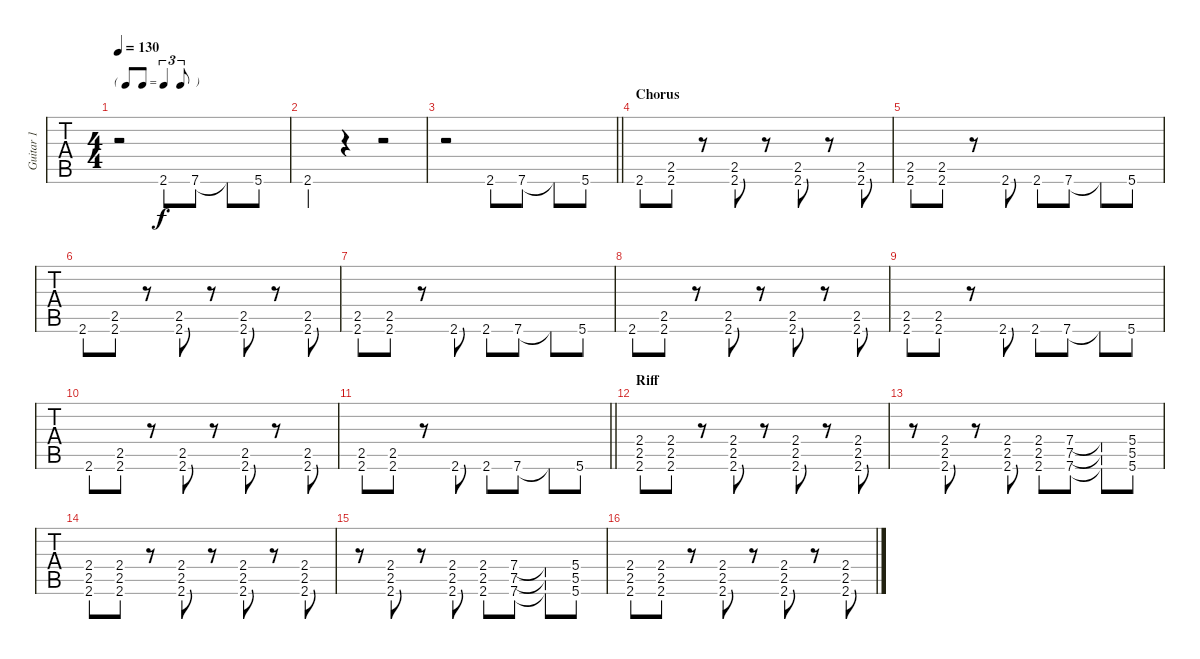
\track ("Guitar 1" "Guitar 1") {instrument electricguitarmuted}
\staff {tabs}
\tuning (E4 B3 G3 D3 A2 D2) {hide}
\ts (4 4)
\tf triplet8th
\tempo 130
\clef g2
\ks c
r.2{dy f} 2.6.8 7.6.8 7.6{t}.8 5.6.8 |
2.6.4 r.4 r.2 |
\barLineRight lightlight
r.2 2.6.8 7.6.8 7.6{t}.8 5.6.8 |
\section ("" "Chorus")
2.6.8 (2.5 2.6).8 r.8 (2.5 2.6).8 r.8 (2.5 2.6).8 r.8 (2.5 2.6).8 |
(2.5 2.6).8 (2.5 2.6).8 r.8 2.6.8 2.6.8 7.6.8 7.6{t}.8 5.6.8 |
2.6.8 (2.5 2.6).8 r.8 (2.5 2.6).8 r.8 (2.5 2.6).8 r.8 (2.5 2.6).8 |
(2.5 2.6).8 (2.5 2.6).8 r.8 2.6.8 2.6.8 7.6.8 7.6{t}.8 5.6.8 |
2.6.8 (2.5 2.6).8 r.8 (2.5 2.6).8 r.8 (2.5 2.6).8 r.8 (2.5 2.6).8 |
(2.5 2.6).8 (2.5 2.6).8 r.8 2.6.8 2.6.8 7.6.8 7.6{t}.8 5.6.8 |
2.6.8 (2.5 2.6).8 r.8 (2.5 2.6).8 r.8 (2.5 2.6).8 r.8 (2.5 2.6).8 |
\barLineRight lightlight
(2.5 2.6).8 (2.5 2.6).8 r.8 2.6.8 2.6.8 7.6.8 7.6{t}.8 5.6.8 |
\section ("" "Riff")
(2.4 2.5 2.6).8{instrument overdrivenguitar} (2.4 2.5 2.6).8 r.8 (2.4 2.5 2.6).8 r.8 (2.4 2.5 2.6).8 r.8 (2.4 2.5 2.6).8 |
r.8 (2.4 2.5 2.6).8 r.8 (2.4 2.5 2.6).8 (2.4 2.5 2.6).8 (7.4 7.5 7.6).8 (7.4{t} 7.5{t} 7.6{t}).8 (5.4 5.5 5.6).8 |
(2.4 2.5 2.6).8 (2.4 2.5 2.6).8 r.8 (2.4 2.5 2.6).8 r.8 (2.4 2.5 2.6).8 r.8 (2.4 2.5 2.6).8 |
r.8 (2.4 2.5 2.6).8 r.8 (2.4 2.5 2.6).8 (2.4 2.5 2.6).8 (7.4 7.5 7.6).8 (7.4{t} 7.5{t} 7.6{t}).8 (5.4 5.5 5.6).8 |
(2.4 2.5 2.6).8 (2.4 2.5 2.6).8 r.8 (2.4 2.5 2.6).8 r.8 (2.4 2.5 2.6).8 r.8 (2.4 2.5 2.6).8
